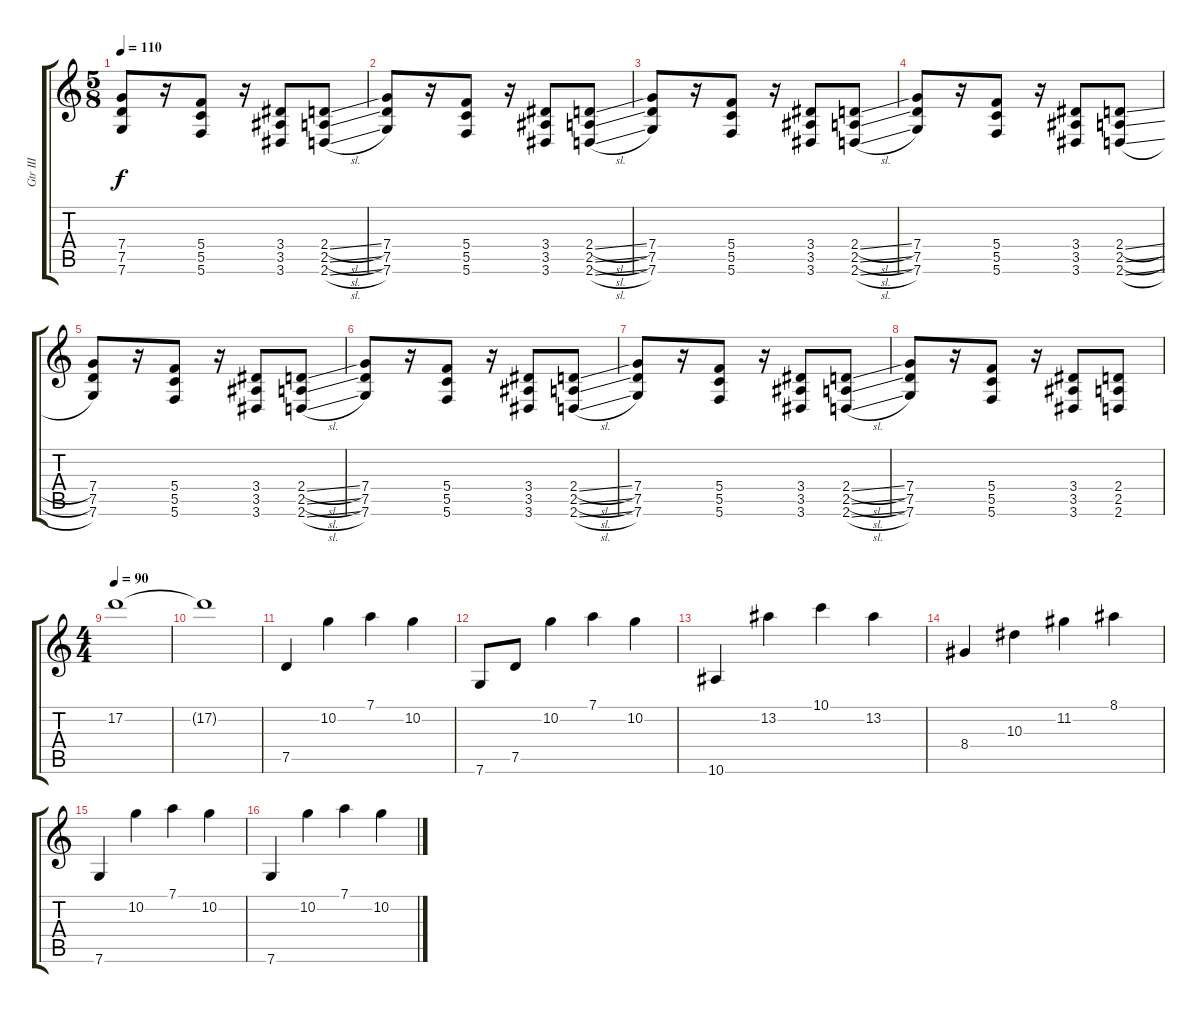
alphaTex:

\track ("Gtr III" "Gtr III") {instrument overdrivenguitar}
\staff {score tabs}
\tuning (D4 A3 F3 C3 G2 C2) {hide}
\ts (5 8)
\tempo 110
\clef g2
\ks c
(7.4 7.5 7.6).8{dy f volume 13} r.16 (5.4 5.5 5.6).8 r.16 (3.4 3.5 3.6).8 (2.4{sl} 2.5{sl} 2.6{sl}).8 |
(7.4 7.5 7.6).8 r.16 (5.4 5.5 5.6).8 r.16 (3.4 3.5 3.6).8 (2.4{sl} 2.5{sl} 2.6{sl}).8 |
(7.4 7.5 7.6).8 r.16 (5.4 5.5 5.6).8 r.16 (3.4 3.5 3.6).8 (2.4{sl} 2.5{sl} 2.6{sl}).8 |
(7.4 7.5 7.6).8 r.16 (5.4 5.5 5.6).8 r.16 (3.4 3.5 3.6).8 (2.4{sl} 2.5{sl} 2.6{sl}).8 |
(7.4 7.5 7.6).8 r.16 (5.4 5.5 5.6).8 r.16 (3.4 3.5 3.6).8 (2.4{sl} 2.5{sl} 2.6{sl}).8 |
(7.4 7.5 7.6).8 r.16 (5.4 5.5 5.6).8 r.16 (3.4 3.5 3.6).8 (2.4{sl} 2.5{sl} 2.6{sl}).8 |
(7.4 7.5 7.6).8 r.16 (5.4 5.5 5.6).8 r.16 (3.4 3.5 3.6).8 (2.4{sl} 2.5{sl} 2.6{sl}).8 |
(7.4 7.5 7.6).8 r.16 (5.4 5.5 5.6).8 r.16 (3.4 3.5 3.6).8 (2.4 2.5 2.6).8 |
\ts (4 4)
\tempo 90
17.2.1{volume 7} |
17.2{t}.1 |
7.5.4 10.2.4 7.1.4 10.2.4 |
7.6.8 7.5.8 10.2.4 7.1.4 10.2.4 |
10.6.4 13.2.4 10.1.4 13.2.4 |
8.4.4 10.3.4 11.2.4 8.1.4 |
7.6.4 10.2.4 7.1.4 10.2.4 |
7.6.4 10.2.4 7.1.4 10.2.4
